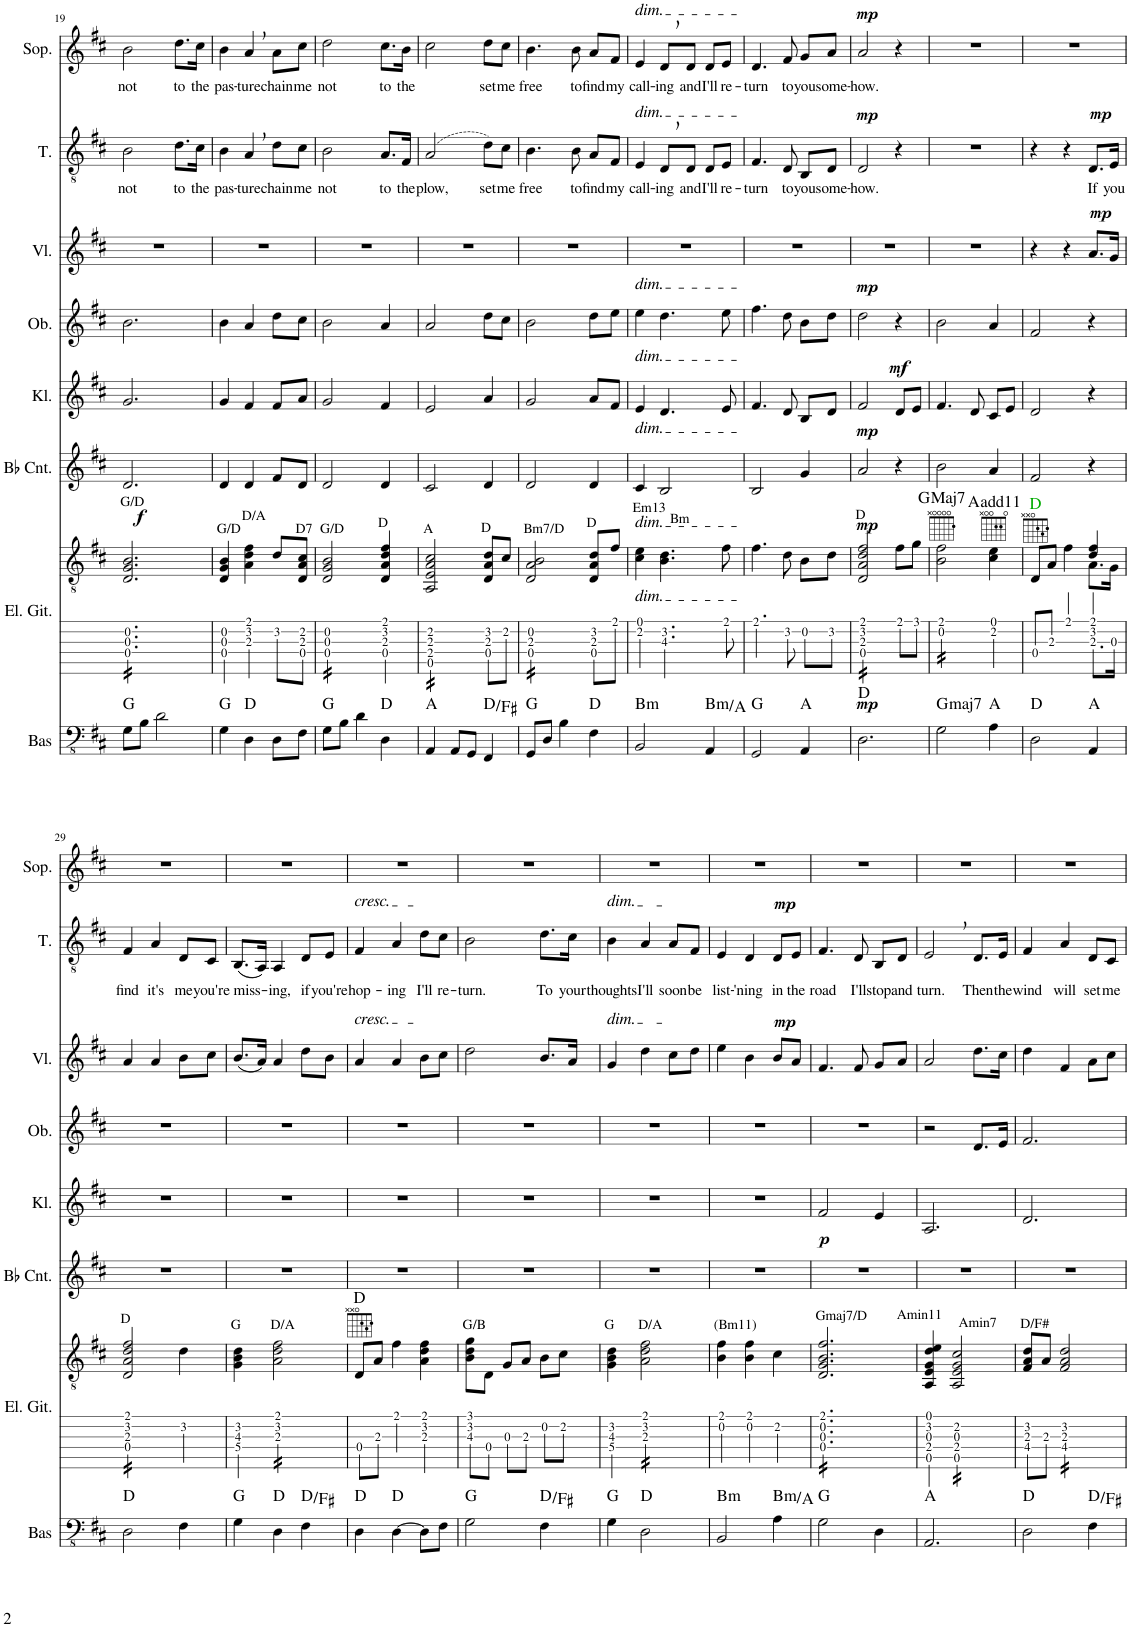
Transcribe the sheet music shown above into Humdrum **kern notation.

**kern	**dynam	**harte	**kern	**kern	**dynam	**harte	**kern	**dynam	**kern	**dynam	**kern	**dynam	**kern	**dynam	**kern	**text	**dynam	**kern	**text	**dynam
*part8	*part8	*part8	*part7	*part7	*part7	*part7	*part6	*part6	*part5	*part5	*part4	*part4	*part3	*part3	*part2	*part2	*part2	*part1	*part1	*part1
*staff9	*staff9	*	*staff8	*staff7	*staff7/8	*	*staff6	*staff6	*staff5	*staff5	*staff4	*staff4	*staff3	*staff3	*staff2	*staff2	*staff2	*staff1	*staff1	*staff1
*I"Bas	*	*	*I"Elektrische gitaar	*	*	*	*I"Cornet in Bb	*	*I"Klarinet	*	*I"Hobo	*	*I"Viool	*	*I"Tenor	*	*	*I"Sopraan	*	*
*I'Bas	*	*	*I'El. Git.	*	*	*	*	*	*I'Kl.	*	*	*	*I'Vl.	*	*I'T.	*	*	*I'Sop.	*	*
!!LO:PB:g=z
*clefFv4	*	*	*	*clefGv2	*	*	*clefG2	*	*clefG2	*	*clefG2	*	*clefG2	*	*clefGv2	*	*	*clefG2	*	*
*	*	*	*	*	*	*	*ITrd1c2	*	*ITrd1c2	*	*	*	*	*	*	*	*	*	*	*
*k[f#c#]	*	*	*k[f#c#]	*k[f#c#]	*	*	*k[f#c#]	*	*k[f#c#]	*	*k[f#c#]	*	*k[f#c#]	*	*k[f#c#]	*	*	*k[f#c#]	*	*
*M3/4	*	*	*M3/4	*M3/4	*	*	*M3/4	*	*M3/4	*	*M3/4	*	*M3/4	*	*M3/4	*	*	*M3/4	*	*
=19	=19	=19	=19	=19	=19	=19	=19	=19	=19	=19	=19	=19	=19	=19	=19	=19	=19	=19	=19	=19
!	!	!	!	!LO:TX:a:t=G/D	!	!	!	!	!	!	!	!	!	!	!	!	!	!	!	!
!	!	!	!	!	!LO:DY:a	!	!	!	!	!	!	!	!	!	!	!LO:LY:b	!	!	!LO:LY:b	!
8GG\L	.	G:maj	2.D\ 2.G\ 2.B\	2.D/ 2.G/ 2.B/	f	.	2.d/	.	2.g/	.	2.b\	.	2.r	.	2B\	not	.	2b\	not	.
8BB\J	.	.	.	.	.	.	.	.	.	.	.	.	.	.	.	.	.	.	.	.
2D\	.	.	.	.	.	.	.	.	.	.	.	.	.	.	.	.	.	.	.	.
!	!	!	!	!	!	!	!	!	!	!	!	!	!	!	!	!LO:LY:b	!	!	!LO:LY:b	!
.	.	.	.	.	.	.	.	.	.	.	.	.	.	.	8.d\L	to	.	8.dd\L	to	.
!	!	!	!	!	!	!	!	!	!	!	!	!	!	!	!	!LO:LY:b	!	!	!LO:LY:b	!
.	.	.	.	.	.	.	.	.	.	.	.	.	.	.	16c#\Jk	the	.	16cc#\Jk	the	.
=20	=20	=20	=20	=20	=20	=20	=20	=20	=20	=20	=20	=20	=20	=20	=20	=20	=20	=20	=20	=20
!	!	!	!	!LO:TX:a:t=G/D	!	!	!	!	!	!	!	!	!	!	!	!	!	!	!	!
!	!	!	!	!	!	!	!	!	!	!	!	!	!	!	!	!LO:LY:b	!	!	!LO:LY:b	!
4GG\	.	G:maj	4D\ 4G\ 4B\	4D/ 4G/ 4B/	.	.	4d/	.	4g/	.	4b\	.	2.r	.	4B\	pas-	.	4b\	pas-	.
!	!	!	!	!LO:TX:a:t=D/A	!	!	!	!	!	!	!	!	!	!	!	!	!	!	!	!
!	!	!	!	!	!	!	!	!	!	!	!	!	!	!	!	!LO:LY:b	!	!	!LO:LY:b	!
4DD\	.	D:maj	4A\ 4d\ 4f#\	4A\ 4d\ 4f#\	.	.	4d/	.	4f#/	.	4a/	.	.	.	4A,/	-ture	.	4a,/	-ture	.
!	!	!	!	!	!	!	!	!	!	!	!	!	!	!	!	!LO:LY:b	!	!	!LO:LY:b	!
8DD\L	.	.	8d\L	8d/L	.	.	8f#/L	.	8f#/L	.	8dd\L	.	.	.	8d\L	chain	.	8a\L	chain	.
!	!	!	!	!LO:TX:a:t=D7	!	!	!	!	!	!	!	!	!	!	!	!	!	!	!	!
!	!	!	!	!	!	!	!	!	!	!	!	!	!	!	!	!LO:LY:b	!	!	!LO:LY:b	!
8FF#\J	.	.	8D\ 8A\ 8c#\J	8D/ 8A/ 8c#/J	.	.	8d/J	.	8a/J	.	8cc#\J	.	.	.	8c#\J	me	.	8cc#\J	me	.
=21	=21	=21	=21	=21	=21	=21	=21	=21	=21	=21	=21	=21	=21	=21	=21	=21	=21	=21	=21	=21
!	!	!	!	!LO:TX:a:t=G/D	!	!	!	!	!	!	!	!	!	!	!	!	!	!	!	!
!	!	!	!	!	!	!	!	!	!	!	!	!	!	!	!	!LO:LY:b	!	!	!LO:LY:b	!
8GG\L	.	G:maj	2D\ 2G\ 2B\	2D/ 2G/ 2B/	.	.	2d/	.	2g/	.	2b\	.	2.r	.	2B\	not	.	2dd\	not	.
8BB\J	.	.	.	.	.	.	.	.	.	.	.	.	.	.	.	.	.	.	.	.
4D\	.	.	.	.	.	.	.	.	.	.	.	.	.	.	.	.	.	.	.	.
!	!	!	!	!LO:TX:a:t=D	!	!	!	!	!	!	!	!	!	!	!	!	!	!	!	!
!	!	!	!	!	!	!	!	!	!	!	!	!	!	!	!	!LO:LY:b	!	!	!LO:LY:b	!
4DD\	.	D:maj	4D\ 4A\ 4d\ 4f#\	4D/ 4A/ 4d/ 4f#/	.	.	4d/	.	4f#/	.	4a/	.	.	.	8.A/L	to	.	8.cc#\L	to	.
!	!	!	!	!	!	!	!	!	!	!	!	!	!	!	!	!LO:LY:b	!	!	!LO:LY:b	!
.	.	.	.	.	.	.	.	.	.	.	.	.	.	.	16F#/Jk	the	.	16b\Jk	the	.
=22	=22	=22	=22	=22	=22	=22	=22	=22	=22	=22	=22	=22	=22	=22	=22	=22	=22	=22	=22	=22
!	!	!	!	!LO:TX:a:t=A	!	!	!	!	!	!	!	!	!	!	!	!	!	!	!	!
!	!	!	!	!	!	!	!	!	!	!	!	!	!	!	!	!LO:LY:b	!	!	!	!
4AAA/	.	A:maj	2AA\ 2E\ 2A\ 2c#\	2AA/ 2E/ 2A/ 2c#/	.	.	2c#/	.	2e/	.	2a/	.	2.r	.	(2A/	plow,	.	2cc#\	.	.
8AAA/L	.	.	.	.	.	.	.	.	.	.	.	.	.	.	.	.	.	.	.	.
8GGG/J	.	.	.	.	.	.	.	.	.	.	.	.	.	.	.	.	.	.	.	.
!	!	!	!	!LO:TX:a:t=D	!	!	!	!	!	!	!	!	!	!	!	!	!	!	!	!
!	!	!	!	!	!	!	!	!	!	!	!	!	!	!	!	!LO:LY:b	!	!	!LO:LY:b	!
4FFF#/	.	D:maj/3	8D\ 8A\ 8d\L	8D/ 8A/ 8d/L	.	.	4d/	.	4a/	.	8dd\L	.	.	.	8d\L)	set	.	8dd\L	set	.
!	!	!	!	!	!	!	!	!	!	!	!	!	!	!	!	!LO:LY:b	!	!	!LO:LY:b	!
.	.	.	8c#\J	8c#/J	.	.	.	.	.	.	8cc#\J	.	.	.	8c#\J	me	.	8cc#\J	me	.
=23	=23	=23	=23	=23	=23	=23	=23	=23	=23	=23	=23	=23	=23	=23	=23	=23	=23	=23	=23	=23
!	!	!	!	!LO:TX:a:t=Bm7/D	!	!	!	!	!	!	!	!	!	!	!	!	!	!	!	!
!	!	!	!	!	!	!	!	!	!	!	!	!	!	!	!	!LO:LY:b	!	!	!LO:LY:b	!
8GGG/L	.	G:maj	2D\ 2A\ 2B\	2D/ 2A/ 2B/	.	.	2d/	.	2g/	.	2b\	.	2.r	.	4.B\	free	.	4.b\	free	.
8DD/J	.	.	.	.	.	.	.	.	.	.	.	.	.	.	.	.	.	.	.	.
4BB\	.	.	.	.	.	.	.	.	.	.	.	.	.	.	.	.	.	.	.	.
!	!	!	!	!	!	!	!	!	!	!	!	!	!	!	!	!LO:LY:b	!	!	!LO:LY:b	!
.	.	.	.	.	.	.	.	.	.	.	.	.	.	.	8B\	to	.	8b\	to	.
!	!	!	!	!LO:TX:a:t=D	!	!	!	!	!	!	!	!	!	!	!	!	!	!	!	!
!	!	!	!	!	!	!	!	!	!	!	!	!	!	!	!	!LO:LY:b	!	!	!LO:LY:b	!
4FF#\	.	D:maj	8D\ 8A\ 8d\L	8D/ 8A/ 8d/L	.	.	4d/	.	8a/L	.	8dd\L	.	.	.	8A/L	find	.	8a/L	find	.
!	!	!	!	!	!	!	!	!	!	!	!	!	!	!	!	!LO:LY:b	!	!	!LO:LY:b	!
.	.	.	8f#\J	8f#/J	.	.	.	.	8f#/J	.	8ee\J	.	.	.	8F#/J	my	.	8f#/J	my	.
=24	=24	=24	=24	=24	=24	=24	=24	=24	=24	=24	=24	=24	=24	=24	=24	=24	=24	=24	=24	=24
!	!	!	!	!	!	!	!	!	!	!	!	!	!	!	!	!	!	!LO:TX:a:i:t=dim.	!	!
!	!	!	!	!	!	!	!	!	!	!	!	!	!	!	!LO:TX:a:i:t=dim.	!	!	!	!	!
!	!	!	!	!	!	!	!	!	!	!	!LO:TX:a:i:t=dim.	!	!	!	!	!	!	!	!	!
!	!	!	!	!	!	!	!	!	!LO:TX:a:i:t=dim.	!	!	!	!	!	!	!	!	!	!	!
!	!	!	!	!	!	!	!LO:TX:a:i:t=dim.	!	!	!	!	!	!	!	!	!	!	!	!	!
!	!	!	!	!LO:TX:a:t=Em13	!	!	!	!	!	!	!	!	!	!	!	!	!	!	!	!
!	!	!	!	!LO:TX:a:i:t=dim.	!	!	!	!	!	!	!	!	!	!	!	!	!	!	!	!
!	!	!	!LO:TX:a:i:t=dim.	!	!	!	!	!	!	!	!	!	!	!	!	!	!	!	!	!
!	!	!LO:H:kt=m	!	!	!	!	!	!	!	!	!	!	!	!	!	!LO:LY:b	!	!	!LO:LY:b	!
2BBB/	.	B:min	4c#\ 4e\	4c#\ 4e\	.	.	4c#/	.	4e/	.	4ee\	.	2.r	.	4E/	call-	.	4e/	call-	.
!	!	!	!	!LO:TX:a:t=Bm	!	!	!	!	!	!	!	!	!	!	!	!	!	!	!	!
!	!	!	!	!	!	!	!	!	!	!	!	!	!	!	!	!LO:LY:b	!	!	!LO:LY:b	!
.	.	.	4.B\ 4.d\	4.B\ 4.d\	.	.	2B/	.	4.d/	.	4.dd\	.	.	.	8D,/L	-ing	.	8d,/L	-ing	.
!	!	!	!	!	!	!	!	!	!	!	!	!	!	!	!	!LO:LY:b	!	!	!LO:LY:b	!
.	.	.	.	.	.	.	.	.	.	.	.	.	.	.	8D/J	and	.	8d/J	and	.
!	!	!LO:H:kt=m	!	!	!	!	!	!	!	!	!	!	!	!	!	!LO:LY:b	!	!	!LO:LY:b	!
4AAA/	.	B:min/b7	.	.	.	.	.	.	.	.	.	.	.	.	8D/L	I'll	.	8d/L	I'll	.
!	!	!	!	!	!	!	!	!	!	!	!	!	!	!	!	!LO:LY:b	!	!	!LO:LY:b	!
.	.	.	8f#\	8f#\	.	.	.	.	8e/	.	8ee\	.	.	.	8E/J	re-	.	8e/J	re-	.
=25	=25	=25	=25	=25	=25	=25	=25	=25	=25	=25	=25	=25	=25	=25	=25	=25	=25	=25	=25	=25
!	!	!	!	!	!	!	!	!	!	!	!	!	!	!	!	!LO:LY:b	!	!	!LO:LY:b	!
2GGG/	.	G:maj	4.f#\	4.f#\	.	.	2B/	.	4.f#/	.	4.ff#\	.	2.r	.	4.F#/	-turn	.	4.d/	-turn	.
!	!	!	!	!	!	!	!	!	!	!	!	!	!	!	!	!LO:LY:b	!	!	!LO:LY:b	!
.	.	.	8d\	8d\	.	.	.	.	8d/	.	8dd\	.	.	.	8D/	to	.	8f#/	to	.
!	!	!	!	!	!	!	!	!	!	!	!	!	!	!	!	!LO:LY:b	!	!	!LO:LY:b	!
4AAA/	.	A:maj	8B\L	8B\L	.	.	4g/	.	8B/L	.	8b\L	.	.	.	8BB/L	you	.	8g/L	you	.
!	!	!	!	!	!	!	!	!	!	!	!	!	!	!	!	!LO:LY:b	!	!	!LO:LY:b	!
.	.	.	8d\J	8d\J	.	.	.	.	8d/J	.	8dd\J	.	.	.	8D/J	some-	.	8a/J	some-	.
=26	=26	=26	=26	=26	=26	=26	=26	=26	=26	=26	=26	=26	=26	=26	=26	=26	=26	=26	=26	=26
!	!	!	!	!LO:TX:a:t=D	!	!	!	!	!	!	!	!	!	!	!	!	!	!	!	!
!	!LO:DY:a	!	!	!	!LO:DY:a	!	!	!LO:DY:a	!	!	!	!LO:DY:a	!	!	!	!LO:LY:b	!LO:DY:a	!	!LO:LY:b	!LO:DY:a
2.DD\	mp	D:maj	2D\ 2A\ 2d\ 2f#\	2D/ 2A/ 2d/ 2f#/	mp	.	2a/	mp	2f#/	.	2dd\	mp	2.r	.	2D/	-how.	mp	2a/	-how.	mp
!	!	!	!	!	!	!	!	!	!	!LO:DY:a	!	!	!	!	!	!	!	!	!	!
.	.	.	8f#\L	8f#\L	.	.	4r	.	8d/L	mf	4r	.	.	.	4r	.	.	4r	.	.
.	.	.	8g\J	8g\J	.	.	.	.	8e/J	.	.	.	.	.	.	.	.	.	.	.
=27	=27	=27	=27	=27	=27	=27	=27	=27	=27	=27	=27	=27	=27	=27	=27	=27	=27	=27	=27	=27
!	!	!LO:H:kt=maj7	!	!	!	!LO:H:kt=Maj7	!	!	!	!	!	!	!	!	!	!	!	!	!	!
2GG\	.	G:maj7	2B\ 2f#\	2B\ 2f#\	.	G:maj7	2b\	.	4.f#/	.	2b\	.	2.r	.	2.r	.	.	2.r	.	.
.	.	.	.	.	.	.	.	.	8d/	.	.	.	.	.	.	.	.	.	.	.
4AA\	.	A:maj	4c#\ 4e\	4c#\ 4e\	.	A:maj(11)	4a/	.	8c#/L	.	4a/	.	.	.	.	.	.	.	.	.
.	.	.	.	.	.	.	.	.	8e/J	.	.	.	.	.	.	.	.	.	.	.
=28	=28	=28	=28	=28	=28	=28	=28	=28	=28	=28	=28	=28	=28	=28	=28	=28	=28	=28	=28	=28
*	*	*	*^	*^	*	*	*	*	*	*	*	*	*	*	*	*	*	*	*	*
2DD\	.	D:maj	8D/L	2ryy	8D/L	2ryy	.	D:maj	2f#/	.	2d/	.	2f#/	.	4r	.	4r	.	.	2.r	.	.
.	.	.	8A/J	.	8A/J	.	.	.	.	.	.	.	.	.	.	.	.	.	.	.	.	.
.	.	.	4f#/	.	4f#\	.	.	.	.	.	.	.	.	.	4r	.	4r	.	.	.	.	.
!	!	!	!	!	!	!	!	!	!	!	!	!	!	!	!	!LO:DY:a	!	!LO:LY:b	!LO:DY:a	!	!	!
4AAA/	.	A:maj	4d/ 4f#/	8.A\L	4d/ 4f#/	8.A\L	.	.	4r	.	4r	.	4r	.	8.a/L	mp	8.D/L	If	mp	.	.	.
!	!	!	!	!	!	!	!	!	!	!	!	!	!	!	!	!	!	!LO:LY:b	!	!	!	!
.	.	.	.	16G\Jk	.	16G\Jk	.	.	.	.	.	.	.	.	16g/Jk	.	16E/Jk	you	.	.	.	.
!!LO:LB:g=z
=29	=29	=29	=29	=29	=29	=29	=29	=29	=29	=29	=29	=29	=29	=29	=29	=29	=29	=29	=29	=29	=29	=29
!	!	!	!	!	!LO:TX:a:t=D	!	!	!	!	!	!	!	!	!	!	!	!	!	!	!	!	!
!	!	!	!	!	!	!	!	!	!	!	!	!	!	!	!	!	!	!LO:LY:b	!	!	!	!
*	*	*	*v	*v	*	*	*	*	*	*	*	*	*	*	*	*	*	*	*	*	*	*
*	*	*	*	*v	*v	*	*	*	*	*	*	*	*	*	*	*	*	*	*	*	*
2DD\	.	D:maj	2D\ 2A\ 2d\ 2f#\	2D/ 2A/ 2d/ 2f#/	.	.	2.r	.	2.r	.	2.r	.	4a/	.	4F#/	find	.	2.r	.	.
!	!	!	!	!	!	!	!	!	!	!	!	!	!	!	!	!LO:LY:b	!	!	!	!
.	.	.	.	.	.	.	.	.	.	.	.	.	4a/	.	4A/	it's	.	.	.	.
!	!	!	!	!	!	!	!	!	!	!	!	!	!	!	!	!LO:LY:b	!	!	!	!
4FF#\	.	.	4d\	4d\	.	.	.	.	.	.	.	.	8b\L	.	8D/L	me	.	.	.	.
!	!	!	!	!	!	!	!	!	!	!	!	!	!	!	!	!LO:LY:b	!	!	!	!
.	.	.	.	.	.	.	.	.	.	.	.	.	8cc#\J	.	8C#/J	you're	.	.	.	.
=30	=30	=30	=30	=30	=30	=30	=30	=30	=30	=30	=30	=30	=30	=30	=30	=30	=30	=30	=30	=30
!	!	!	!	!LO:TX:a:t=G	!	!	!	!	!	!	!	!	!	!	!	!	!	!	!	!
!	!	!	!	!	!	!	!	!	!	!	!	!	!	!	!	!LO:LY:b	!	!	!	!
4GG\	.	G:maj	4G\ 4B\ 4d\	4G\ 4B\ 4d\	.	.	2.r	.	2.r	.	2.r	.	(8.b/L	.	(8.BB/L	miss-	.	2.r	.	.
.	.	.	.	.	.	.	.	.	.	.	.	.	16a/Jk)	.	16AA/Jk)	.	.	.	.	.
!	!	!	!	!LO:TX:a:t=D/A	!	!	!	!	!	!	!	!	!	!	!	!	!	!	!	!
!	!	!	!	!	!	!	!	!	!	!	!	!	!	!	!	!LO:LY:b	!	!	!	!
4DD\	.	D:maj	2A\ 2d\ 2f#\	2A\ 2d\ 2f#\	.	.	.	.	.	.	.	.	4a/	.	4AA/	-ing,	.	.	.	.
!	!	!	!	!	!	!	!	!	!	!	!	!	!	!	!	!LO:LY:b	!	!	!	!
4FF#\	.	D:maj/3	.	.	.	.	.	.	.	.	.	.	8dd\L	.	8D/L	if	.	.	.	.
!	!	!	!	!	!	!	!	!	!	!	!	!	!	!	!	!LO:LY:b	!	!	!	!
.	.	.	.	.	.	.	.	.	.	.	.	.	8b\J	.	8E/J	you're	.	.	.	.
=31	=31	=31	=31	=31	=31	=31	=31	=31	=31	=31	=31	=31	=31	=31	=31	=31	=31	=31	=31	=31
!	!	!	!	!	!	!	!	!	!	!	!	!	!	!	!LO:TX:a:i:t=cresc.	!	!	!	!	!
!	!	!	!	!	!	!	!	!	!	!	!	!	!LO:TX:a:i:t=cresc.	!	!	!	!	!	!	!
!	!	!	!	!	!	!	!	!	!	!	!	!	!	!	!	!LO:LY:b	!	!	!	!
4DD\	.	D:maj	8D\L	8D/L	.	D:maj	2.r	.	2.r	.	2.r	.	4a/	.	4F#/	hop-	.	2.r	.	.
.	.	.	8A\J	8A/J	.	.	.	.	.	.	.	.	.	.	.	.	.	.	.	.
!	!	!	!	!	!	!	!	!	!	!	!	!	!	!	!	!LO:LY:b	!	!	!	!
[4DD\	.	D:maj	4f#\	4f#\	.	.	.	.	.	.	.	.	4a/	.	4A/	-ing	.	.	.	.
!	!	!	!	!	!	!	!	!	!	!	!	!	!	!	!	!LO:LY:b	!	!	!	!
8DD\L]	.	.	4A\ 4d\ 4f#\	4A\ 4d\ 4f#\	.	.	.	.	.	.	.	.	8b\L	.	8d\L	I'll	.	.	.	.
!	!	!	!	!	!	!	!	!	!	!	!	!	!	!	!	!LO:LY:b	!	!	!	!
8FF#\J	.	.	.	.	.	.	.	.	.	.	.	.	8cc#\J	.	8c#\J	re-	.	.	.	.
=32	=32	=32	=32	=32	=32	=32	=32	=32	=32	=32	=32	=32	=32	=32	=32	=32	=32	=32	=32	=32
!	!	!	!	!LO:TX:a:t=G/B	!	!	!	!	!	!	!	!	!	!	!	!	!	!	!	!
!	!	!	!	!	!	!	!	!	!	!	!	!	!	!	!	!LO:LY:b	!	!	!	!
2GG\	.	G:maj	8B\ 8d\ 8g\L	8B\ 8d\ 8g\L	.	.	2.r	.	2.r	.	2.r	.	2dd\	.	2B\	-turn.	.	2.r	.	.
.	.	.	8D\J	8D\J	.	.	.	.	.	.	.	.	.	.	.	.	.	.	.	.
.	.	.	8G\L	8G/L	.	.	.	.	.	.	.	.	.	.	.	.	.	.	.	.
.	.	.	8A\J	8A/J	.	.	.	.	.	.	.	.	.	.	.	.	.	.	.	.
!	!	!	!	!	!	!	!	!	!	!	!	!	!	!	!	!LO:LY:b	!	!	!	!
4FF#\	.	D:maj/3	8B\L	8B\L	.	.	.	.	.	.	.	.	8.b/L	.	8.d\L	To	.	.	.	.
.	.	.	8c#\J	8c#\J	.	.	.	.	.	.	.	.	.	.	.	.	.	.	.	.
!	!	!	!	!	!	!	!	!	!	!	!	!	!	!	!	!LO:LY:b	!	!	!	!
.	.	.	.	.	.	.	.	.	.	.	.	.	16a/Jk	.	16c#\Jk	your	.	.	.	.
=33	=33	=33	=33	=33	=33	=33	=33	=33	=33	=33	=33	=33	=33	=33	=33	=33	=33	=33	=33	=33
!	!	!	!	!	!	!	!	!	!	!	!	!	!	!	!LO:TX:a:i:t=dim.	!	!	!	!	!
!	!	!	!	!	!	!	!	!	!	!	!	!	!LO:TX:a:i:t=dim.	!	!	!	!	!	!	!
!	!	!	!	!LO:TX:a:t=G	!	!	!	!	!	!	!	!	!	!	!	!	!	!	!	!
!	!	!	!	!	!	!	!	!	!	!	!	!	!	!	!	!LO:LY:b	!	!	!	!
4GG\	.	G:maj	4G\ 4B\ 4d\	4G\ 4B\ 4d\	.	.	2.r	.	2.r	.	2.r	.	4g/	.	4B\	thoughts	.	2.r	.	.
!	!	!	!	!LO:TX:a:t=D/A	!	!	!	!	!	!	!	!	!	!	!	!	!	!	!	!
!	!	!	!	!	!	!	!	!	!	!	!	!	!	!	!	!LO:LY:b	!	!	!	!
2DD\	.	D:maj	2A\ 2d\ 2f#\	2A\ 2d\ 2f#\	.	.	.	.	.	.	.	.	4dd\	.	4A/	I'll	.	.	.	.
!	!	!	!	!	!	!	!	!	!	!	!	!	!	!	!	!LO:LY:b	!	!	!	!
.	.	.	.	.	.	.	.	.	.	.	.	.	8cc#\L	.	8A/L	soon	.	.	.	.
!	!	!	!	!	!	!	!	!	!	!	!	!	!	!	!	!LO:LY:b	!	!	!	!
.	.	.	.	.	.	.	.	.	.	.	.	.	8dd\J	.	8F#/J	be	.	.	.	.
=34	=34	=34	=34	=34	=34	=34	=34	=34	=34	=34	=34	=34	=34	=34	=34	=34	=34	=34	=34	=34
!	!	!	!	!LO:TX:a:t=(Bm11)	!	!	!	!	!	!	!	!	!	!	!	!	!	!	!	!
!	!	!LO:H:kt=m	!	!	!	!	!	!	!	!	!	!	!	!	!	!LO:LY:b	!	!	!	!
2BBB/	.	B:min	4B\ 4f#\	4B\ 4f#\	.	.	2.r	.	2.r	.	2.r	.	4ee\	.	4E/	list-	.	2.r	.	.
!	!	!	!	!	!	!	!	!	!	!	!	!	!	!	!	!LO:LY:b	!	!	!	!
.	.	.	4B\ 4f#\	4B\ 4f#\	.	.	.	.	.	.	.	.	4b\	.	4D/	-'ning	.	.	.	.
!	!	!LO:H:kt=m	!	!	!	!	!	!	!	!	!	!	!	!LO:DY:a	!	!LO:LY:b	!LO:DY:a	!	!	!
4AA\	.	B:min/b7	4c#\	4c#\	.	.	.	.	.	.	.	.	8b/L	mp	8D/L	in	mp	.	.	.
!	!	!	!	!	!	!	!	!	!	!	!	!	!	!	!	!LO:LY:b	!	!	!	!
.	.	.	.	.	.	.	.	.	.	.	.	.	8a/J	.	8E/J	the	.	.	.	.
=35	=35	=35	=35	=35	=35	=35	=35	=35	=35	=35	=35	=35	=35	=35	=35	=35	=35	=35	=35	=35
!	!	!	!	!LO:TX:a:t=Gmaj7/D	!	!	!	!	!	!	!	!	!	!	!	!	!	!	!	!
!	!	!	!	!	!	!	!	!	!	!LO:DY:b	!	!	!	!	!	!LO:LY:b	!	!	!	!
2GG\	.	G:maj	2.D\ 2.G\ 2.B\ 2.f#\	2.D/ 2.G/ 2.B/ 2.f#/	.	.	2.r	.	2f#/	p	2.r	.	4.f#/	.	4.F#/	road	.	2.r	.	.
!	!	!	!	!	!	!	!	!	!	!	!	!	!	!	!	!LO:LY:b	!	!	!	!
.	.	.	.	.	.	.	.	.	.	.	.	.	8f#/	.	8D/	I'll	.	.	.	.
!	!	!	!	!	!	!	!	!	!	!	!	!	!	!	!	!LO:LY:b	!	!	!	!
4DD\	.	.	.	.	.	.	.	.	4e/	.	.	.	8g/L	.	8BB/L	stop	.	.	.	.
!	!	!	!	!	!	!	!	!	!	!	!	!	!	!	!	!LO:LY:b	!	!	!	!
.	.	.	.	.	.	.	.	.	.	.	.	.	8a/J	.	8D/J	and	.	.	.	.
=36	=36	=36	=36	=36	=36	=36	=36	=36	=36	=36	=36	=36	=36	=36	=36	=36	=36	=36	=36	=36
!	!	!	!	!LO:TX:a:t=Amin11	!	!	!	!	!	!	!	!	!	!	!	!	!	!	!	!
!	!	!	!	!	!	!	!	!	!	!	!	!	!	!	!	!LO:LY:b	!	!	!	!
2.AAA/	.	A:maj	4AA\ 4E\ 4G\ 4d\ 4e\	4AA/ 4E/ 4G/ 4d/ 4e/	.	.	2.r	.	2.A/	.	2r	.	2a/	.	2E,/	turn.	.	2.r	.	.
!	!	!	!	!LO:TX:a:t=Amin7	!	!	!	!	!	!	!	!	!	!	!	!	!	!	!	!
.	.	.	2AA\ 2E\ 2G\ 2c#\	2AA/ 2E/ 2G/ 2c#/	.	.	.	.	.	.	.	.	.	.	.	.	.	.	.	.
!	!	!	!	!	!	!	!	!	!	!	!	!	!	!	!	!LO:LY:b	!	!	!	!
.	.	.	.	.	.	.	.	.	.	.	8.d/L	.	8.dd\L	.	8.D/L	Then	.	.	.	.
!	!	!	!	!	!	!	!	!	!	!	!	!	!	!	!	!LO:LY:b	!	!	!	!
.	.	.	.	.	.	.	.	.	.	.	16e/Jk	.	16cc#\Jk	.	16E/Jk	the	.	.	.	.
=37	=37	=37	=37	=37	=37	=37	=37	=37	=37	=37	=37	=37	=37	=37	=37	=37	=37	=37	=37	=37
!	!	!	!	!LO:TX:a:t=D/F#	!	!	!	!	!	!	!	!	!	!	!	!	!	!	!	!
!	!	!	!	!	!	!	!	!	!	!	!	!	!	!	!	!LO:LY:b	!	!	!	!
2DD\	.	D:maj	8F#\ 8A\ 8d\L	8F#/ 8A/ 8d/L	.	.	2.r	.	2.d/	.	2.f#/	.	4dd\	.	4F#/	wind	.	2.r	.	.
.	.	.	8A\J	8A/J	.	.	.	.	.	.	.	.	.	.	.	.	.	.	.	.
!	!	!	!	!	!	!	!	!	!	!	!	!	!	!	!	!LO:LY:b	!	!	!	!
.	.	.	2F#\ 2A\ 2d\	2F#/ 2A/ 2d/	.	.	.	.	.	.	.	.	4f#/	.	4A/	will	.	.	.	.
!	!	!	!	!	!	!	!	!	!	!	!	!	!	!	!	!LO:LY:b	!	!	!	!
4FF#\	.	D:maj/3	.	.	.	.	.	.	.	.	.	.	8a\L	.	8D/L	set	.	.	.	.
!	!	!	!	!	!	!	!	!	!	!	!	!	!	!	!	!LO:LY:b	!	!	!	!
.	.	.	.	.	.	.	.	.	.	.	.	.	8cc#\J	.	8C#/J	me	.	.	.	.
=	=	=	=	=	=	=	=	=	=	=	=	=	=	=	=	=	=	=	=	=
*-	*-	*-	*-	*-	*-	*-	*-	*-	*-	*-	*-	*-	*-	*-	*-	*-	*-	*-	*-	*-
